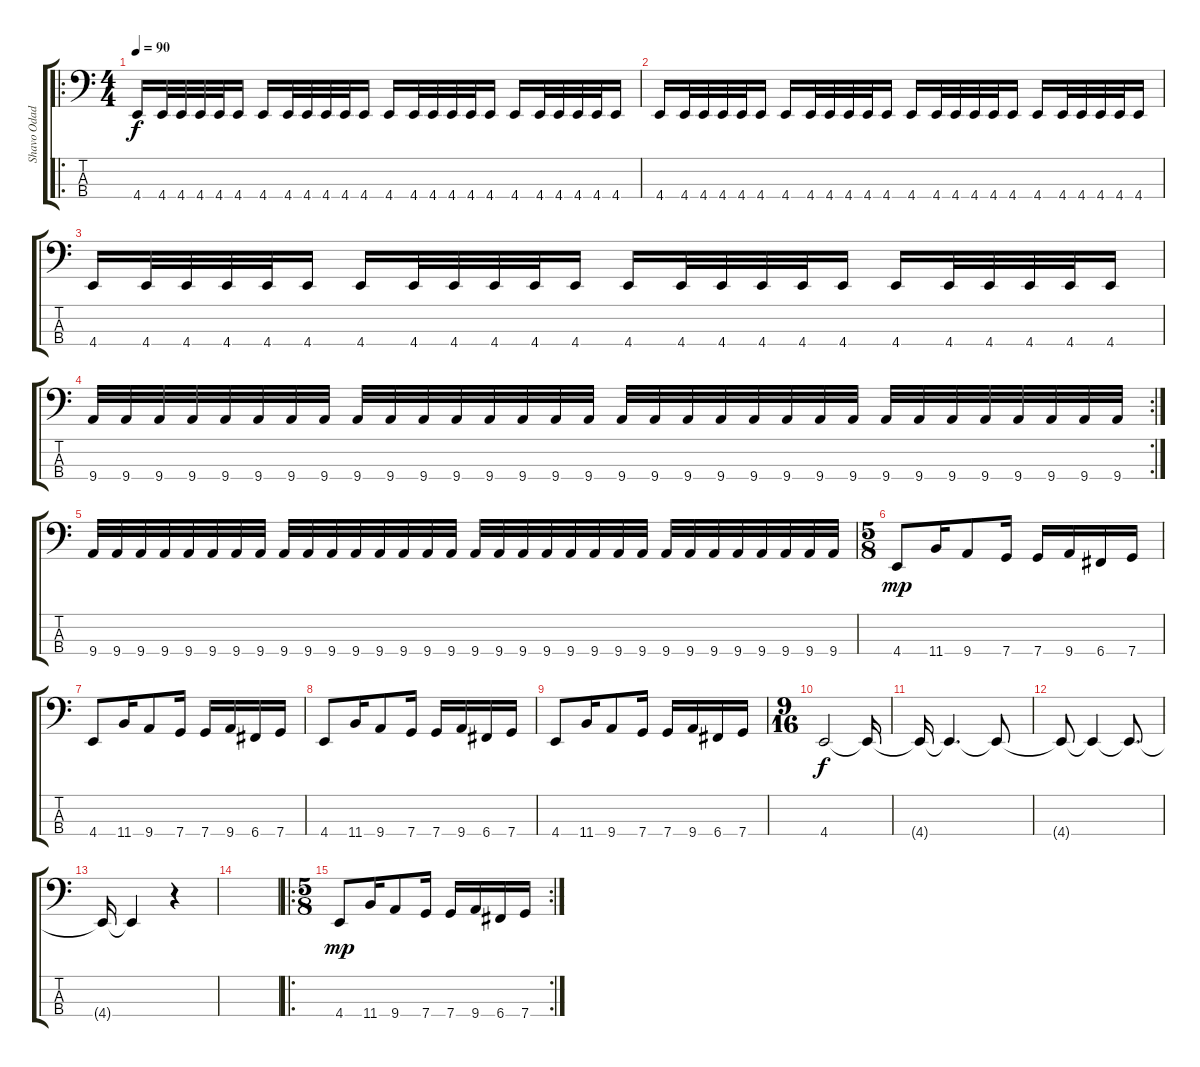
\track ("Shavo Odadjian" "Shavo Odad") {instrument electricbassfinger}
\staff {score tabs}
\tuning (F2 C2 G1 C1) {hide}
\ro
\ts (4 4)
\tempo 90
\clef f4
\ks c
4.4.16{dy f} 4.4.32 4.4.32 4.4.32 4.4.32 4.4.16 4.4.16 4.4.32 4.4.32 4.4.32 4.4.32 4.4.16 4.4.16 4.4.32 4.4.32 4.4.32 4.4.32 4.4.16 4.4.16 4.4.32 4.4.32 4.4.32 4.4.32 4.4.16 |
4.4.16 4.4.32 4.4.32 4.4.32 4.4.32 4.4.16 4.4.16 4.4.32 4.4.32 4.4.32 4.4.32 4.4.16 4.4.16 4.4.32 4.4.32 4.4.32 4.4.32 4.4.16 4.4.16 4.4.32 4.4.32 4.4.32 4.4.32 4.4.16 |
4.4.16 4.4.32 4.4.32 4.4.32 4.4.32 4.4.16 4.4.16 4.4.32 4.4.32 4.4.32 4.4.32 4.4.16 4.4.16 4.4.32 4.4.32 4.4.32 4.4.32 4.4.16 4.4.16 4.4.32 4.4.32 4.4.32 4.4.32 4.4.16 |
\rc 2
9.4.32 9.4.32 9.4.32 9.4.32 9.4.32 9.4.32 9.4.32 9.4.32 9.4.32 9.4.32 9.4.32 9.4.32 9.4.32 9.4.32 9.4.32 9.4.32 9.4.32 9.4.32 9.4.32 9.4.32 9.4.32 9.4.32 9.4.32 9.4.32 9.4.32 9.4.32 9.4.32 9.4.32 9.4.32 9.4.32 9.4.32 9.4.32 |
9.4.32 9.4.32 9.4.32 9.4.32 9.4.32 9.4.32 9.4.32 9.4.32 9.4.32 9.4.32 9.4.32 9.4.32 9.4.32 9.4.32 9.4.32 9.4.32 9.4.32 9.4.32 9.4.32 9.4.32 9.4.32 9.4.32 9.4.32 9.4.32 9.4.32 9.4.32 9.4.32 9.4.32 9.4.32 9.4.32 9.4.32 9.4.32 |
\ts (5 8)
4.4.8{dy mp} 11.4.16 9.4.8 7.4.16 7.4.16 9.4.16 6.4.16 7.4.16 |
4.4.8 11.4.16 9.4.8 7.4.16 7.4.16 9.4.16 6.4.16 7.4.16 |
4.4.8 11.4.16 9.4.8 7.4.16 7.4.16 9.4.16 6.4.16 7.4.16 |
4.4.8 11.4.16 9.4.8 7.4.16 7.4.16 9.4.16 6.4.16 7.4.16 |
\ts (9 16)
4.4.2{dy f} 4.4{t}.16 |
4.4{t}.16 4.4{t}.4{d} 4.4{t}.8 |
4.4{t}.8 4.4{t}.4 4.4{t}.8{d} |
4.4{t}.16 4.4{t}.4 r.4 |
|
\ro
\rc 2
\ts (5 8)
4.4.8{dy mp} 11.4.16 9.4.8 7.4.16 7.4.16 9.4.16 6.4.16 7.4.16
